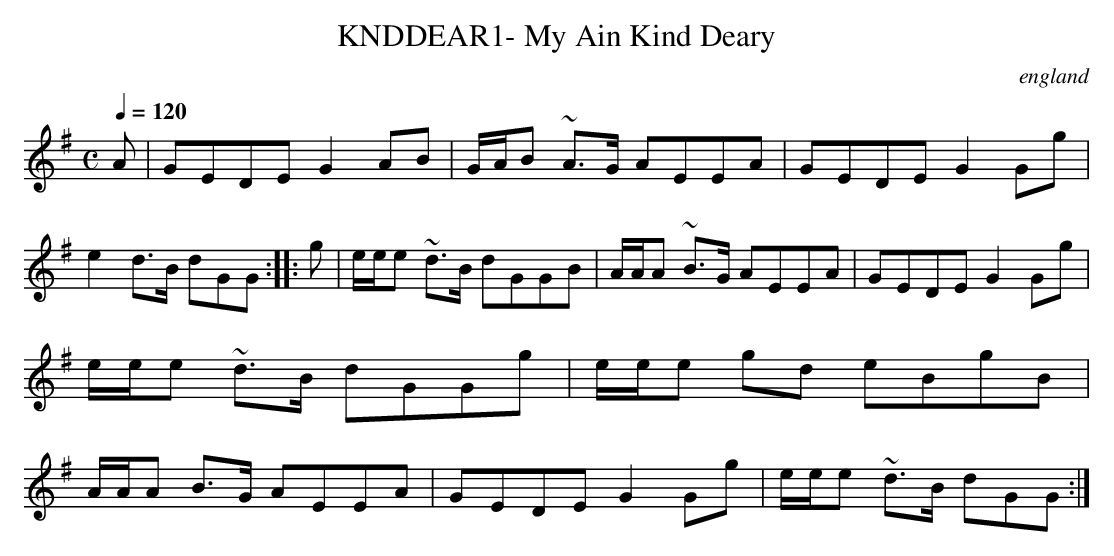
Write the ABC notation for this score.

X:1
T:KNDDEAR1- My Ain Kind Deary
O:england
Q:1/4=120
L:1/8
M:C
K:G
A|GEDEG2AB|G/A/B ~A3/2G/ AEEA|GEDEG2Gg|e2d3/2B/ dGG::g|\
e/e/e ~d3/2B/ dGGB|A/A/A ~B3/2G/ AEEA|GEDEG2Gg|\
e/e/e ~d3/2B/ dGGg|e/e/e gd eBgB|A/A/A B3/2G/ AEEA|\
GEDEG2Gg|e/e/e ~d3/2B/ dGG:|]
